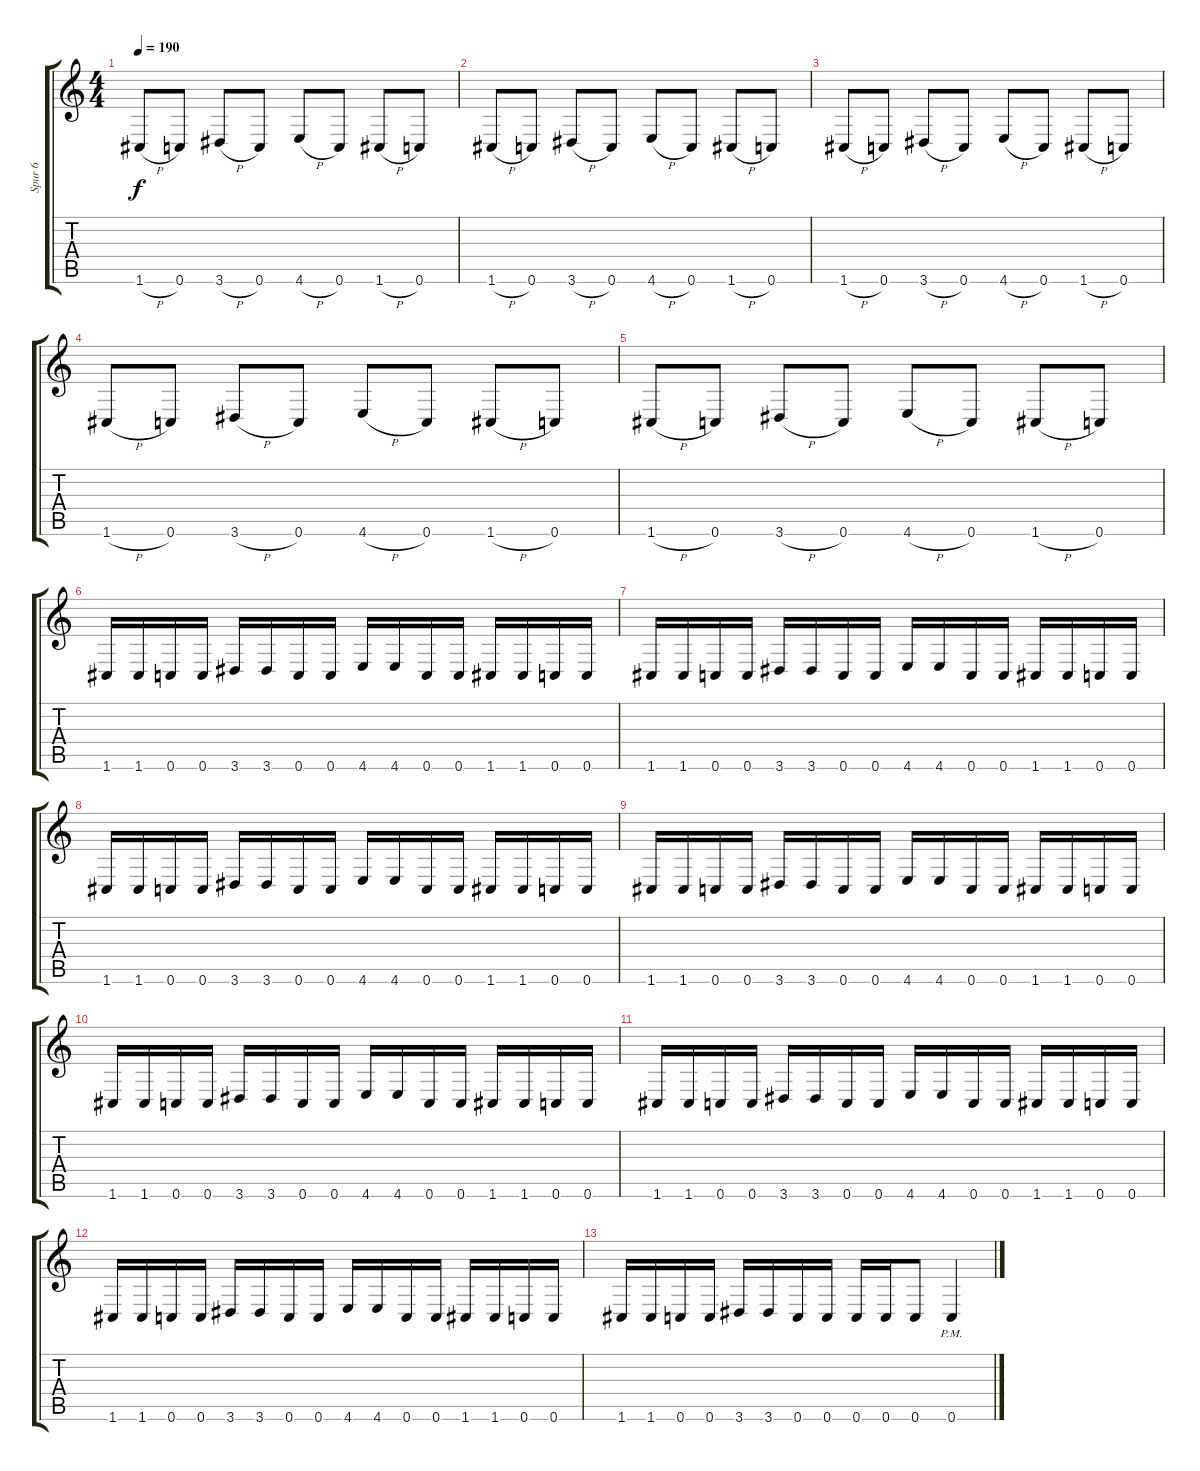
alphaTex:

\track ("Spur 6" "Spur 6") {instrument distortionguitar}
\staff {score tabs}
\tuning (D4 A3 F3 C3 G2 C2) {hide}
\ts (4 4)
\tempo 190
\clef g2
\ks c
1.6{h}.8{dy f} 0.6.8 3.6{h}.8 0.6.8 4.6{h}.8 0.6.8 1.6{h}.8 0.6.8 |
1.6{h}.8 0.6.8 3.6{h}.8 0.6.8 4.6{h}.8 0.6.8 1.6{h}.8 0.6.8 |
1.6{h}.8 0.6.8 3.6{h}.8 0.6.8 4.6{h}.8 0.6.8 1.6{h}.8 0.6.8 |
1.6{h}.8 0.6.8 3.6{h}.8 0.6.8 4.6{h}.8 0.6.8 1.6{h}.8 0.6.8 |
1.6{h}.8 0.6.8 3.6{h}.8 0.6.8 4.6{h}.8 0.6.8 1.6{h}.8 0.6.8 |
1.6.16 1.6.16 0.6.16 0.6.16 3.6.16 3.6.16 0.6.16 0.6.16 4.6.16 4.6.16 0.6.16 0.6.16 1.6.16 1.6.16 0.6.16 0.6.16 |
1.6.16 1.6.16 0.6.16 0.6.16 3.6.16 3.6.16 0.6.16 0.6.16 4.6.16 4.6.16 0.6.16 0.6.16 1.6.16 1.6.16 0.6.16 0.6.16 |
1.6.16 1.6.16 0.6.16 0.6.16 3.6.16 3.6.16 0.6.16 0.6.16 4.6.16 4.6.16 0.6.16 0.6.16 1.6.16 1.6.16 0.6.16 0.6.16 |
1.6.16 1.6.16 0.6.16 0.6.16 3.6.16 3.6.16 0.6.16 0.6.16 4.6.16 4.6.16 0.6.16 0.6.16 1.6.16 1.6.16 0.6.16 0.6.16 |
1.6.16 1.6.16 0.6.16 0.6.16 3.6.16 3.6.16 0.6.16 0.6.16 4.6.16 4.6.16 0.6.16 0.6.16 1.6.16 1.6.16 0.6.16 0.6.16 |
1.6.16 1.6.16 0.6.16 0.6.16 3.6.16 3.6.16 0.6.16 0.6.16 4.6.16 4.6.16 0.6.16 0.6.16 1.6.16 1.6.16 0.6.16 0.6.16 |
1.6.16 1.6.16 0.6.16 0.6.16 3.6.16 3.6.16 0.6.16 0.6.16 4.6.16 4.6.16 0.6.16 0.6.16 1.6.16 1.6.16 0.6.16 0.6.16 |
1.6.16 1.6.16 0.6.16 0.6.16 3.6.16 3.6.16 0.6.16 0.6.16 0.6.16 0.6.16 0.6.8 0.6{pm}.4
